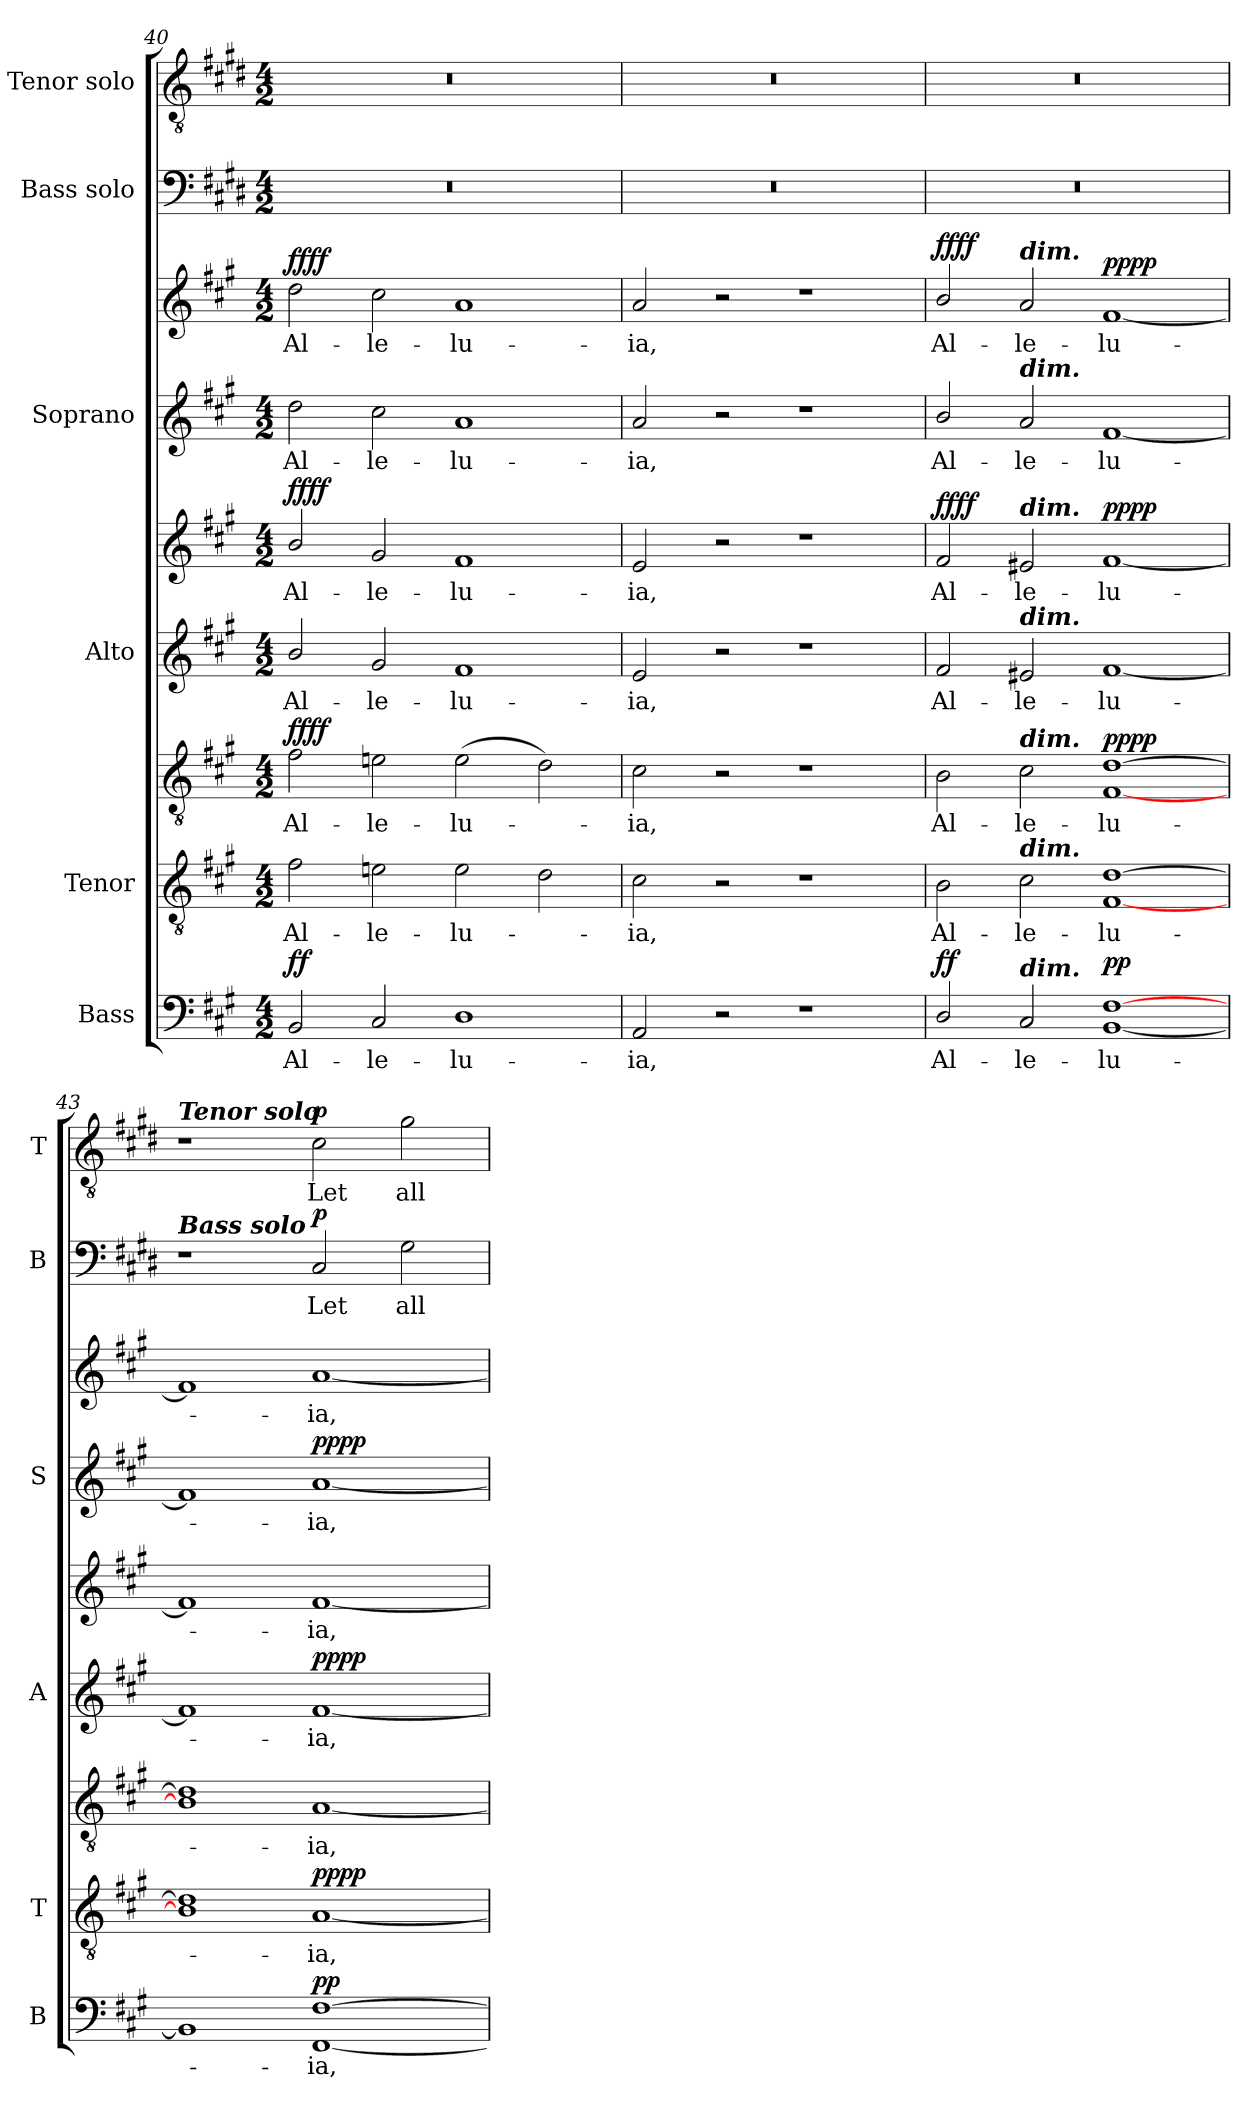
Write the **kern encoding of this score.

**kern	**text	**dynam	**kern	**text	**kern	**text	**dynam	**kern	**text	**kern	**text	**dynam	**kern	**text	**kern	**text	**dynam	**kern	**text	**dynam	**kern	**text	**dynam
*part6	*part6	*part6	*part5	*part5	*part5	*part5	*part5	*part4	*part4	*part4	*part4	*part4	*part3	*part3	*part3	*part3	*part3	*part2	*part2	*part2	*part1	*part1	*part1
*staff9	*staff9	*staff9	*staff8	*staff8	*staff7	*staff7	*staff7/8	*staff6	*staff6	*staff5	*staff5	*staff5/6	*staff4	*staff4	*staff3	*staff3	*staff3/4	*staff2	*staff2	*staff2	*staff1	*staff1	*staff1
*I"Bass	*	*	*I"Tenor	*	*	*	*	*I"Alto	*	*	*	*	*I"Soprano	*	*	*	*	*I"Bass solo	*	*	*I"Tenor solo	*	*
*I'B	*	*	*I'T	*	*	*	*	*I'A	*	*	*	*	*I'S	*	*	*	*	*I'B	*	*	*I'T	*	*
*clefF4	*	*	*clefGv2	*	*clefGv2	*	*	*clefG2	*	*clefG2	*	*	*clefG2	*	*clefG2	*	*	*clefF4	*	*	*clefGv2	*	*
*	*	*	*	*	*	*	*	*	*	*	*	*	*	*	*	*	*	*ITrd4c7	*	*	*ITrd4c7	*	*
*k[f#c#g#]	*	*	*k[f#c#g#]	*	*k[f#c#g#]	*	*	*k[f#c#g#]	*	*k[f#c#g#]	*	*	*k[f#c#g#]	*	*k[f#c#g#]	*	*	*k[f#c#g#]	*	*	*k[f#c#g#]	*	*
*A:	*	*	*A:	*	*A:	*	*	*A:	*	*A:	*	*	*A:	*	*A:	*	*	*A:	*	*	*A:	*	*
*M4/2	*	*	*M4/2	*	*M4/2	*	*	*M4/2	*	*M4/2	*	*	*M4/2	*	*M4/2	*	*	*M4/2	*	*	*M4/2	*	*
=40	=40	=40	=40	=40	=40	=40	=40	=40	=40	=40	=40	=40	=40	=40	=40	=40	=40	=40	=40	=40	=40	=40	=40
!	!LO:LY:b	!LO:DY:b	!	!LO:LY:b	!	!LO:LY:b	!LO:DY:b=2	!	!LO:LY:b	!	!LO:LY:b	!	!	!LO:LY:b	!	!LO:LY:b	!	!	!	!	!	!	!
!	!	!	!	!	!	!	!LO:DY:n=1:b	!	!	!	!	!LO:DY:b=2	!	!	!	!	!	!	!	!	!	!	!
!	!	!	!	!	!	!	!	!	!	!	!	!LO:DY:n=1:b	!	!	!	!	!LO:DY:b=2	!	!	!	!	!	!
!	!	!	!	!	!	!	!	!	!	!	!	!	!	!	!	!	!LO:DY:n=1:b	!	!	!	!	!	!
2BB	Al-	ff	2f#	Al-	2f#	Al-	ff ff	2b/	Al-	2b/	Al-	ff ff	2dd	Al-	2dd	Al-	ff ff	0r	.	.	0r	.	.
!	!LO:LY:b	!	!	!LO:LY:b	!	!LO:LY:b	!	!	!LO:LY:b	!	!LO:LY:b	!	!	!LO:LY:b	!	!LO:LY:b	!	!	!	!	!	!	!
2C#	-le-	.	2en	-le-	2en	-le-	.	2g#	-le-	2g#	-le-	.	2cc#	-le-	2cc#	-le-	.	.	.	.	.	.	.
!	!LO:LY:b	!	!	!LO:LY:b	!	!LO:LY:b	!	!	!LO:LY:b	!	!LO:LY:b	!	!	!LO:LY:b	!	!LO:LY:b	!	!	!	!	!	!	!
1D	-lu-	.	2e	-lu-	(>2e	-lu-	.	1f#	-lu-	1f#	-lu-	.	1a	-lu-	1a	-lu-	.	.	.	.	.	.	.
.	.	.	2d	.	2d)	.	.	.	.	.	.	.	.	.	.	.	.	.	.	.	.	.	.
=41	=41	=41	=41	=41	=41	=41	=41	=41	=41	=41	=41	=41	=41	=41	=41	=41	=41	=41	=41	=41	=41	=41	=41
!	!LO:LY:b	!	!	!LO:LY:b	!	!LO:LY:b	!	!	!LO:LY:b	!	!LO:LY:b	!	!	!LO:LY:b	!	!LO:LY:b	!	!	!	!	!	!	!
2AA	-ia,	.	2c#	ia,	2c#	ia,	.	2e	-ia,	2e	-ia,	.	2a	-ia,	2a	-ia,	.	0r	.	.	0r	.	.
2r	.	.	2r	.	2r	.	.	2r	.	2r	.	.	2r	.	2r	.	.	.	.	.	.	.	.
1r	.	.	1r	.	1r	.	.	1r	.	1r	.	.	1r	.	1r	.	.	.	.	.	.	.	.
=42	=42	=42	=42	=42	=42	=42	=42	=42	=42	=42	=42	=42	=42	=42	=42	=42	=42	=42	=42	=42	=42	=42	=42
!	!LO:LY:b	!LO:DY:b	!	!LO:LY:b	!	!LO:LY:b	!	!	!LO:LY:b	!	!LO:LY:b	!LO:DY:b=2	!	!LO:LY:b	!	!LO:LY:b	!	!	!	!	!	!	!
!	!	!	!	!	!	!	!	!	!	!	!	!LO:DY:n=1:b	!	!	!	!	!LO:DY:b=2	!	!	!	!	!	!
!	!	!	!	!	!	!	!	!	!	!	!	!	!	!	!	!	!LO:DY:n=1:b	!	!	!	!	!	!
2D/	Al-	ff	2B	Al-	2B	Al-	.	2f#	Al-	2f#	Al-	ff ff	2b/	Al-	2b/	Al-	ff ff	0r	.	.	0r	.	.
!	!	!	!	!	!	!	!	!	!	!	!	!	!	!	!LO:TX:a:Bi:t=dim.	!	!	!	!	!	!	!	!
!	!	!	!	!	!	!	!	!	!	!	!	!	!LO:TX:a:Bi:t=dim.	!	!	!	!	!	!	!	!	!	!
!	!	!	!	!	!	!	!	!	!	!LO:TX:a:Bi:t=dim.	!	!	!	!	!	!	!	!	!	!	!	!	!
!	!	!	!	!	!	!	!	!LO:TX:a:Bi:t=dim.	!	!	!	!	!	!	!	!	!	!	!	!	!	!	!
!	!	!	!	!	!LO:TX:a:Bi:t=dim.	!	!	!	!	!	!	!	!	!	!	!	!	!	!	!	!	!	!
!	!	!	!LO:TX:a:Bi:t=dim.	!	!	!	!	!	!	!	!	!	!	!	!	!	!	!	!	!	!	!	!
!LO:TX:a:Bi:t=dim.	!	!	!	!	!	!	!	!	!	!	!	!	!	!	!	!	!	!	!	!	!	!	!
!	!LO:LY:b	!	!	!LO:LY:b	!	!LO:LY:b	!	!	!LO:LY:b	!	!LO:LY:b	!	!	!LO:LY:b	!	!LO:LY:b	!	!	!	!	!	!	!
2C#	-le-	.	2c#	-le-	2c#	-le-	.	2e#X	-le-	2e#X	-le-	.	2a	-le-	2a	-le-	.	.	.	.	.	.	.
!	!LO:LY:b	!LO:DY:b	!	!LO:LY:b	!	!LO:LY:b	!LO:DY:b=2	!	!LO:LY:b	!	!LO:LY:b	!	!	!LO:LY:b	!	!LO:LY:b	!	!	!	!	!	!	!
!	!	!	!	!	!	!	!LO:DY:n=1:b	!	!	!	!	!LO:DY:n=2:b=2	!	!	!	!	!	!	!	!	!	!	!
!	!	!	!	!	!	!	!	!	!	!	!	!LO:DY:n=3:b	!	!	!	!	!LO:DY:n=2:b=2	!	!	!	!	!	!
!	!	!	!	!	!	!	!	!	!	!	!	!	!	!	!	!	!LO:DY:n=3:b	!	!	!	!	!	!
[1BB [1F#	lu-	pp	[1F# [1d	lu-	[1F# [1d	lu-	pp pp	[1f#	lu-	[1f#	lu-	pp pp	[1f#	lu-	[1f#	lu-	pp pp	.	.	.	.	.	.
=43	=43	=43	=43	=43	=43	=43	=43	=43	=43	=43	=43	=43	=43	=43	=43	=43	=43	=43	=43	=43	=43	=43	=43
!	!	!	!	!	!	!	!	!	!	!	!	!	!	!	!	!	!	!	!	!	!LO:TX:a:Bi:t=Tenor solo	!	!
!	!	!	!	!	!	!	!	!	!	!	!	!	!	!	!	!	!	!LO:TX:a:Bi:t=Bass solo	!	!	!	!	!
1BB]	.	.	1B] 1d]	.	1B] 1d]	.	.	1f#]	.	1f#]	.	.	1f#]	.	1f#]	.	.	1r	.	.	1r	.	.
!	!LO:LY:b	!LO:DY:a	!	!LO:LY:b	!	!LO:LY:b	!LO:DY:a=2	!	!LO:LY:b	!	!LO:LY:b	!	!	!LO:LY:b	!	!LO:LY:b	!	!	!LO:LY:b	!	!	!LO:LY:b	!
!	!	!	!	!	!	!	!LO:DY:n=1:a	!	!	!	!	!LO:DY:a=2	!	!	!	!	!	!	!	!	!	!	!
!	!	!	!	!	!	!	!	!	!	!	!	!LO:DY:n=1:a	!	!	!	!	!LO:DY:a=2	!	!	!	!	!	!
!	!	!	!	!	!	!	!	!	!	!	!	!	!	!	!	!	!LO:DY:n=1:a	!	!	!LO:DY:b	!	!	!LO:DY:b
[1FF# [1F#	ia,	pp	[1A	ia,	[1A	ia,	pp pp	[1f#	ia,	[1f#	ia,	pp pp	[1a	ia,	[1a	ia,	pp pp	2FF#	Let	p	2F#	Let	p
!	!	!	!	!	!	!	!	!	!	!	!	!	!	!	!	!	!	!	!LO:LY:b	!	!	!LO:LY:b	!
.	.	.	.	.	.	.	.	.	.	.	.	.	.	.	.	.	.	2C#	all	.	2c#	all	.
=	=	=	=	=	=	=	=	=	=	=	=	=	=	=	=	=	=	=	=	=	=	=	=
*-	*-	*-	*-	*-	*-	*-	*-	*-	*-	*-	*-	*-	*-	*-	*-	*-	*-	*-	*-	*-	*-	*-	*-
